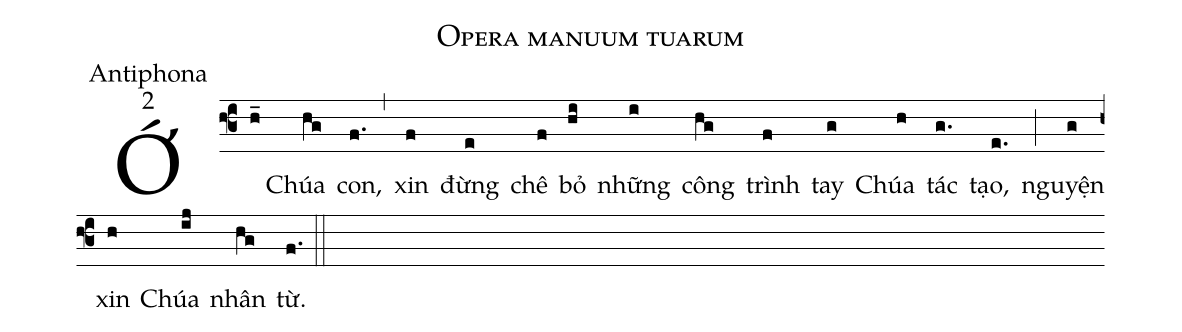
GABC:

name:Opera manuum tuarum;
office-part:Antiphona;
mode:2;
%%
(f3) Ớ(h_) Chúa(hg) con,(f.) (,) xin(f) đừng(e) chê(f) bỏ(hi) những(i) công(hg) trình(f) tay(g) Chúa(h) tác(g.) tạo,(e.) (;) nguyện(g) xin(h) Chúa(ij) nhân(hg) từ.(f.) (::)
